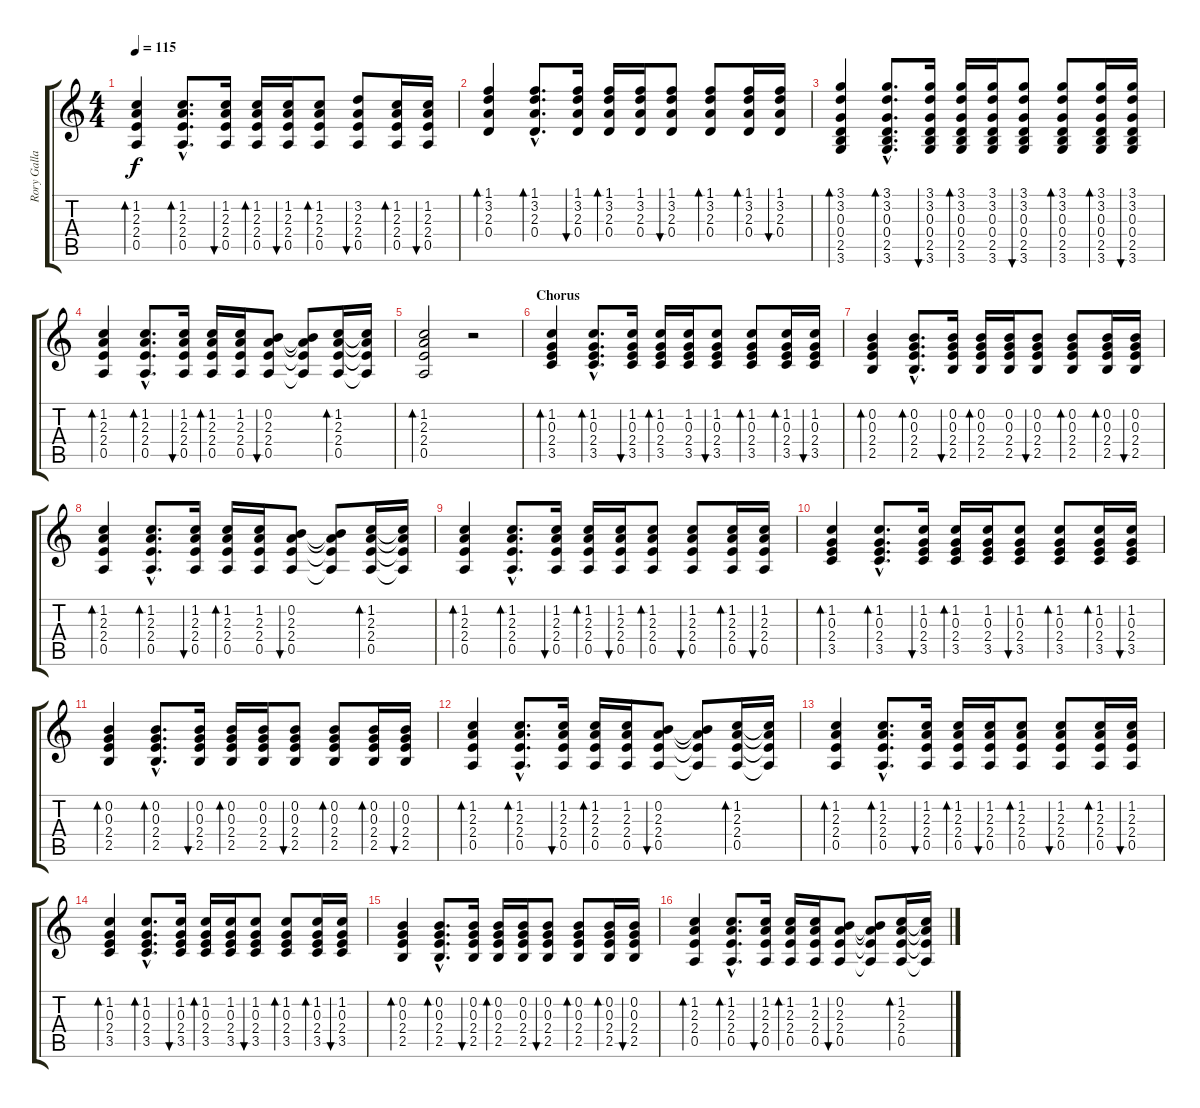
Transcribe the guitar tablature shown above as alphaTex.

\track ("Rory Gallagher Rhythm" "Rory Galla") {instrument acousticguitarsteel}
\staff {score tabs}
\tuning (E4 B3 G3 D3 A2 E2) {hide}
\ts (4 4)
\tempo 115
\clef g2
\ks c
(1.2 2.3 2.4 0.5).4{bd 120 dy f} (1.2{hac} 2.3{hac} 2.4{hac} 0.5{hac}).8{d bd 120} (1.2 2.3 2.4 0.5).16{bu 30} (1.2 2.3 2.4 0.5).16{bd 60} (1.2 2.3 2.4 0.5).16{bu 30} (1.2 2.3 2.4 0.5).8{bd 60} (3.2 2.3 2.4 0.5).8{bu 60} (1.2 2.3 2.4 0.5).16{bd 30} (1.2 2.3 2.4 0.5).16{bu 60} |
(1.1 3.2 2.3 0.4).4{bd 120} (1.1{hac} 3.2{hac} 2.3{hac} 0.4{hac}).8{d bd 120} (1.1 3.2 2.3 0.4).16{bu 30} (1.1 3.2 2.3 0.4).16{bd 60} (1.1 3.2 2.3 0.4).16 (1.1 3.2 2.3 0.4).8{bu 60} (1.1 3.2 2.3 0.4).8{bd 60} (1.1 3.2 2.3 0.4).16{bd 30} (1.1 3.2 2.3 0.4).16{bu 30} |
(3.1 3.2 0.3 0.4 2.5 3.6).4{bd 120} (3.1{hac} 3.2{hac} 0.3{hac} 0.4{hac} 2.5{hac} 3.6{hac}).8{d bd 120} (3.1 3.2 0.3 0.4 2.5 3.6).16{bu 30} (3.1 3.2 0.3 0.4 2.5 3.6).16{bd 60} (3.1 3.2 0.3 0.4 2.5 3.6).16 (3.1 3.2 0.3 0.4 2.5 3.6).8{bu 60} (3.1 3.2 0.3 0.4 2.5 3.6).8{bd 60} (3.1 3.2 0.3 0.4 2.5 3.6).16{bd 30} (3.1 3.2 0.3 0.4 2.5 3.6).16{bu 30} |
(1.2 2.3 2.4 0.5).4{bd 120} (1.2{hac} 2.3{hac} 2.4{hac} 0.5{hac}).8{d bd 120} (1.2 2.3 2.4 0.5).16{bu 30} (1.2 2.3 2.4 0.5).16{bd 60} (1.2 2.3 2.4 0.5).16 (0.2 2.3 2.4 0.5).8{bu 60} (0.2{t} 2.3{t} 2.4{t} 0.5{t}).8 (1.2 2.3 2.4 0.5).16{bd 30} (1.2{t} 2.3{t} 2.4{t} 0.5{t}).16 |
(1.2 2.3 2.4 0.5).2{bd 120} r.2 |
\section ("" "Chorus")
(1.2 0.3 2.4 3.5).4{bd 120} (1.2{hac} 0.3{hac} 2.4{hac} 3.5{hac}).8{d bd 120} (1.2 0.3 2.4 3.5).16{bu 30} (1.2 0.3 2.4 3.5).16{bd 60} (1.2 0.3 2.4 3.5).16 (1.2 0.3 2.4 3.5).8{bu 60} (1.2 0.3 2.4 3.5).8{bd 60} (1.2 0.3 2.4 3.5).16{bd 30} (1.2 0.3 2.4 3.5).16{bu 30} |
(0.2 0.3 2.4 2.5).4{bd 120} (0.2{hac} 0.3{hac} 2.4{hac} 2.5{hac}).8{d bd 120} (0.2 0.3 2.4 2.5).16{bu 30} (0.2 0.3 2.4 2.5).16{bd 60} (0.2 0.3 2.4 2.5).16 (0.2 0.3 2.4 2.5).8{bu 60} (0.2 0.3 2.4 2.5).8{bd 60} (0.2 0.3 2.4 2.5).16{bd 30} (0.2 0.3 2.4 2.5).16{bu 30} |
(1.2 2.3 2.4 0.5).4{bd 120} (1.2{hac} 2.3{hac} 2.4{hac} 0.5{hac}).8{d bd 120} (1.2 2.3 2.4 0.5).16{bu 30} (1.2 2.3 2.4 0.5).16{bd 60} (1.2 2.3 2.4 0.5).16 (0.2 2.3 2.4 0.5).8{bu 60} (0.2{t} 2.3{t} 2.4{t} 0.5{t}).8 (1.2 2.3 2.4 0.5).16{bd 30} (1.2{t} 2.3{t} 2.4{t} 0.5{t}).16 |
(1.2 2.3 2.4 0.5).4{bd 120} (1.2{hac} 2.3{hac} 2.4{hac} 0.5{hac}).8{d bd 120} (1.2 2.3 2.4 0.5).16{bu 30} (1.2 2.3 2.4 0.5).16{bd 60} (1.2 2.3 2.4 0.5).16{bu 30} (1.2 2.3 2.4 0.5).8{bd 60} (1.2 2.3 2.4 0.5).8{bu 60} (1.2 2.3 2.4 0.5).16{bd 30} (1.2 2.3 2.4 0.5).16{bu 60} |
(1.2 0.3 2.4 3.5).4{bd 120} (1.2{hac} 0.3{hac} 2.4{hac} 3.5{hac}).8{d bd 120} (1.2 0.3 2.4 3.5).16{bu 30} (1.2 0.3 2.4 3.5).16{bd 60} (1.2 0.3 2.4 3.5).16 (1.2 0.3 2.4 3.5).8{bu 60} (1.2 0.3 2.4 3.5).8{bd 60} (1.2 0.3 2.4 3.5).16{bd 30} (1.2 0.3 2.4 3.5).16{bu 30} |
(0.2 0.3 2.4 2.5).4{bd 120} (0.2{hac} 0.3{hac} 2.4{hac} 2.5{hac}).8{d bd 120} (0.2 0.3 2.4 2.5).16{bu 30} (0.2 0.3 2.4 2.5).16{bd 60} (0.2 0.3 2.4 2.5).16 (0.2 0.3 2.4 2.5).8{bu 60} (0.2 0.3 2.4 2.5).8{bd 60} (0.2 0.3 2.4 2.5).16{bd 30} (0.2 0.3 2.4 2.5).16{bu 30} |
(1.2 2.3 2.4 0.5).4{bd 120} (1.2{hac} 2.3{hac} 2.4{hac} 0.5{hac}).8{d bd 120} (1.2 2.3 2.4 0.5).16{bu 30} (1.2 2.3 2.4 0.5).16{bd 60} (1.2 2.3 2.4 0.5).16 (0.2 2.3 2.4 0.5).8{bu 60} (0.2{t} 2.3{t} 2.4{t} 0.5{t}).8 (1.2 2.3 2.4 0.5).16{bd 30} (1.2{t} 2.3{t} 2.4{t} 0.5{t}).16 |
(1.2 2.3 2.4 0.5).4{bd 120} (1.2{hac} 2.3{hac} 2.4{hac} 0.5{hac}).8{d bd 120} (1.2 2.3 2.4 0.5).16{bu 30} (1.2 2.3 2.4 0.5).16{bd 60} (1.2 2.3 2.4 0.5).16{bu 30} (1.2 2.3 2.4 0.5).8{bd 60} (1.2 2.3 2.4 0.5).8{bu 60} (1.2 2.3 2.4 0.5).16{bd 30} (1.2 2.3 2.4 0.5).16{bu 60} |
(1.2 0.3 2.4 3.5).4{bd 120} (1.2{hac} 0.3{hac} 2.4{hac} 3.5{hac}).8{d bd 120} (1.2 0.3 2.4 3.5).16{bu 30} (1.2 0.3 2.4 3.5).16{bd 60} (1.2 0.3 2.4 3.5).16 (1.2 0.3 2.4 3.5).8{bu 60} (1.2 0.3 2.4 3.5).8{bd 60} (1.2 0.3 2.4 3.5).16{bd 30} (1.2 0.3 2.4 3.5).16{bu 30} |
(0.2 0.3 2.4 2.5).4{bd 120} (0.2{hac} 0.3{hac} 2.4{hac} 2.5{hac}).8{d bd 120} (0.2 0.3 2.4 2.5).16{bu 30} (0.2 0.3 2.4 2.5).16{bd 60} (0.2 0.3 2.4 2.5).16 (0.2 0.3 2.4 2.5).8{bu 60} (0.2 0.3 2.4 2.5).8{bd 60} (0.2 0.3 2.4 2.5).16{bd 30} (0.2 0.3 2.4 2.5).16{bu 30} |
(1.2 2.3 2.4 0.5).4{bd 120} (1.2{hac} 2.3{hac} 2.4{hac} 0.5{hac}).8{d bd 120} (1.2 2.3 2.4 0.5).16{bu 30} (1.2 2.3 2.4 0.5).16{bd 60} (1.2 2.3 2.4 0.5).16 (0.2 2.3 2.4 0.5).8{bu 60} (0.2{t} 2.3{t} 2.4{t} 0.5{t}).8 (1.2 2.3 2.4 0.5).16{bd 30} (1.2{t} 2.3{t} 2.4{t} 0.5{t}).16
